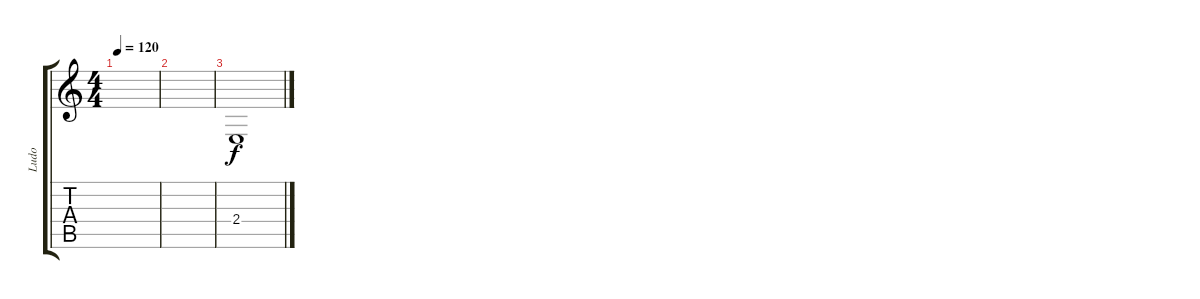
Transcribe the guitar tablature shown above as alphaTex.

\track ("Ludo" "Ludo") {instrument fx7echoes}
\staff {score tabs}
\tuning (E4 B3 G3 D3 A2 D2) {hide}
\ts (4 4)
\tempo 120
\clef g2
\ks c
|
|
2.4{t}.1
